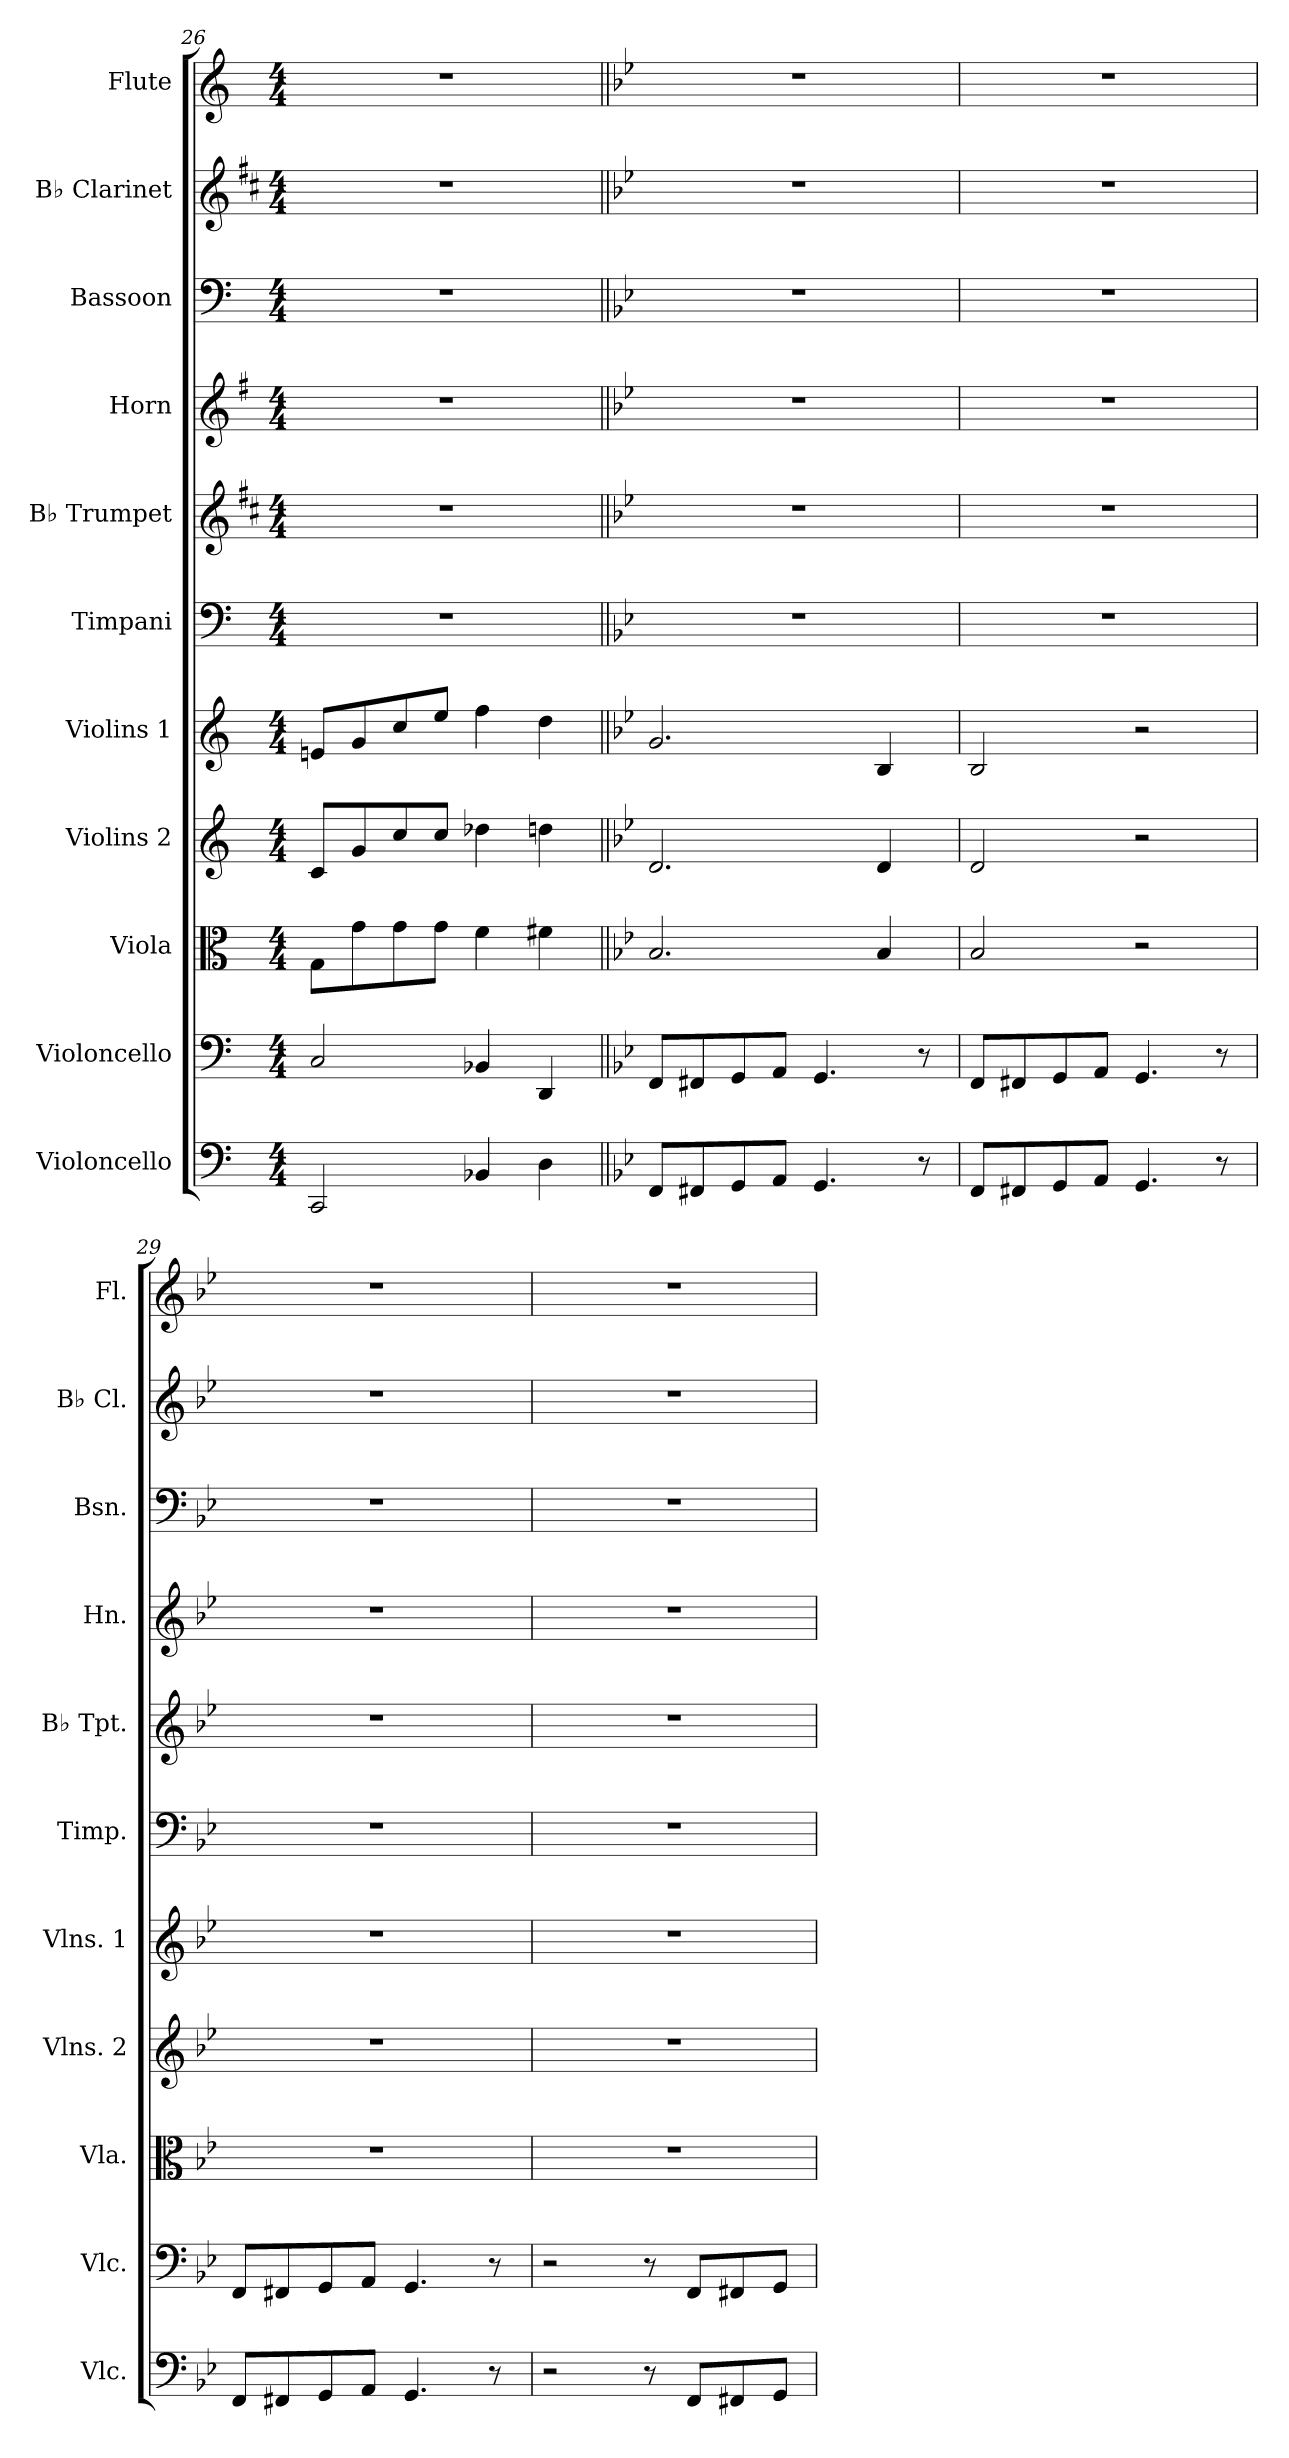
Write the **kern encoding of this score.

**kern	**kern	**kern	**kern	**kern	**kern	**kern	**kern	**kern	**kern	**kern
*part11	*part10	*part9	*part8	*part7	*part6	*part5	*part4	*part3	*part2	*part1
*staff11	*staff10	*staff9	*staff8	*staff7	*staff6	*staff5	*staff4	*staff3	*staff2	*staff1
*I"Violoncello	*I"Violoncello	*I"Viola	*I"Violins 2	*I"Violins 1	*I"Timpani	*I"B♭ Trumpet	*I"Horn	*I"Bassoon	*I"B♭ Clarinet	*I"Flute
*I'Vlc.	*I'Vlc.	*I'Vla.	*I'Vlns. 2	*I'Vlns. 1	*I'Timp.	*I'B♭ Tpt.	*I'Hn.	*I'Bsn.	*I'B♭ Cl.	*I'Fl.
*clefF4	*clefF4	*clefC3	*clefG2	*clefG2	*clefF4	*clefG2	*clefG2	*clefF4	*clefG2	*clefG2
*	*	*	*	*	*	*ITrd1c2	*ITrd4c7	*	*ITrd1c2	*
*k[]	*k[]	*k[]	*k[]	*k[]	*k[]	*k[]	*k[]	*k[]	*k[]	*k[]
*C:	*C:	*C:	*C:	*C:	*C:	*C:	*C:	*C:	*C:	*C:
*M4/4	*M4/4	*M4/4	*M4/4	*M4/4	*M4/4	*M4/4	*M4/4	*M4/4	*M4/4	*M4/4
=26	=26	=26	=26	=26	=26	=26	=26	=26	=26	=26
2CC/	2C/	8G\L	8c/L	8en/L	1r	1r	1r	1r	1r	1r
.	.	8g\	8g/	8g/	.	.	.	.	.	.
.	.	8g\	8cc/	8cc/	.	.	.	.	.	.
.	.	8g\J	8cc/J	8ee/J	.	.	.	.	.	.
4BB-X/	4BB-X/	4f\	4dd-X\	4ff\	.	.	.	.	.	.
4D\	4DD/	4f#X\	4ddn\	4dd\	.	.	.	.	.	.
!!LO:PB:g=z
=27||	=27||	=27||	=27||	=27||	=27||	=27||	=27||	=27||	=27||	=27||
*k[b-e-]	*k[b-e-]	*k[b-e-]	*k[b-e-]	*k[b-e-]	*k[b-e-]	*k[b-e-a-d-]	*k[b-e-a-]	*k[b-e-]	*k[b-e-a-d-]	*k[b-e-]
*B-:	*B-:	*B-:	*B-:	*B-:	*B-:	*A-:	*E-:	*B-:	*A-:	*B-:
8FF/L	8FF/L	2.B-/	2.d/	2.g/	1r	1r	1r	1r	1r	1r
8FF#X/	8FF#X/	.	.	.	.	.	.	.	.	.
8GG/	8GG/	.	.	.	.	.	.	.	.	.
8AA/J	8AA/J	.	.	.	.	.	.	.	.	.
4.GG/	4.GG/	.	.	.	.	.	.	.	.	.
.	.	4B-/	4d/	4B-/	.	.	.	.	.	.
8r	8r	.	.	.	.	.	.	.	.	.
=28	=28	=28	=28	=28	=28	=28	=28	=28	=28	=28
8FF/L	8FF/L	2B-/	2d/	2B-/	1r	1r	1r	1r	1r	1r
8FF#X/	8FF#X/	.	.	.	.	.	.	.	.	.
8GG/	8GG/	.	.	.	.	.	.	.	.	.
8AA/J	8AA/J	.	.	.	.	.	.	.	.	.
4.GG/	4.GG/	2r	2r	2r	.	.	.	.	.	.
8r	8r	.	.	.	.	.	.	.	.	.
=29	=29	=29	=29	=29	=29	=29	=29	=29	=29	=29
8FF/L	8FF/L	1r	1r	1r	1r	1r	1r	1r	1r	1r
8FF#X/	8FF#X/	.	.	.	.	.	.	.	.	.
8GG/	8GG/	.	.	.	.	.	.	.	.	.
8AA/J	8AA/J	.	.	.	.	.	.	.	.	.
4.GG/	4.GG/	.	.	.	.	.	.	.	.	.
8r	8r	.	.	.	.	.	.	.	.	.
=30	=30	=30	=30	=30	=30	=30	=30	=30	=30	=30
2r	2r	1r	1r	1r	1r	1r	1r	1r	1r	1r
8r	8r	.	.	.	.	.	.	.	.	.
8FF/L	8FF/L	.	.	.	.	.	.	.	.	.
8FF#X/	8FF#X/	.	.	.	.	.	.	.	.	.
8GG/J	8GG/J	.	.	.	.	.	.	.	.	.
=	=	=	=	=	=	=	=	=	=	=
*-	*-	*-	*-	*-	*-	*-	*-	*-	*-	*-
